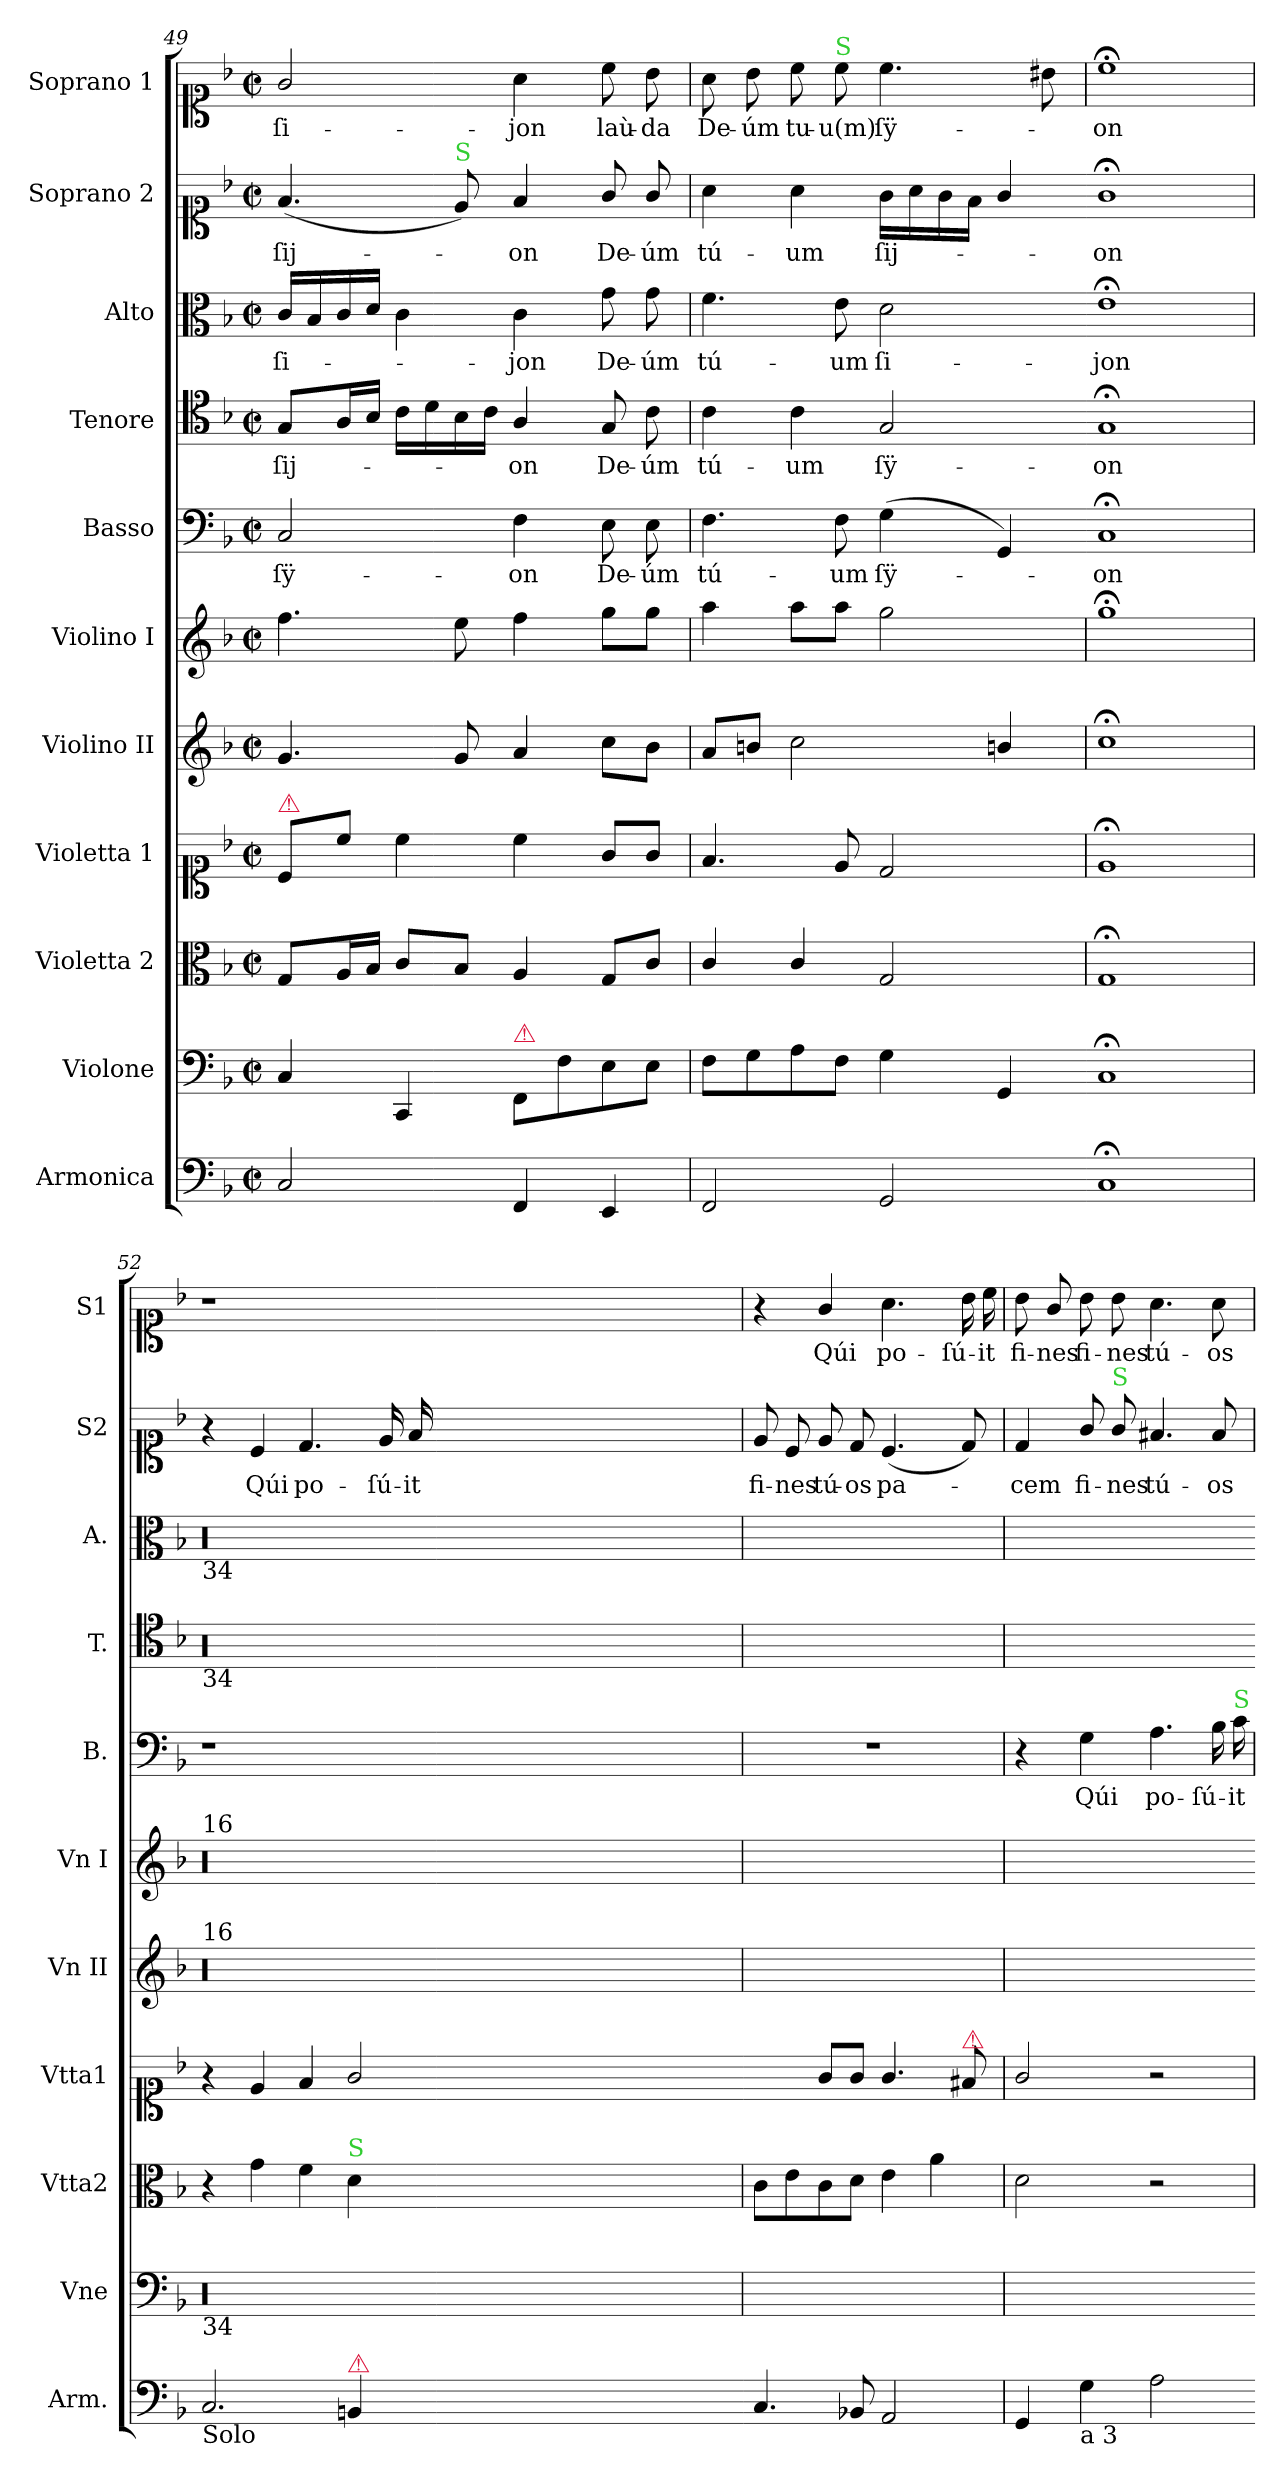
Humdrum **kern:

**kern	**kern	**kern	**kern	**kern	**kern	**kern	**text	**kern	**text	**kern	**text	**kern	**text	**kern	**text
*part11	*part10	*part9	*part8	*part7	*part6	*part5	*part5	*part4	*part4	*part3	*part3	*part2	*part2	*part1	*part1
*staff11	*staff10	*staff9	*staff8	*staff7	*staff6	*staff5	*staff5	*staff4	*staff4	*staff3	*staff3	*staff2	*staff2	*staff1	*staff1
*I"Armonica	*I"Violone	*I"Violetta 2	*I"Violetta 1	*I"Violino II	*I"Violino I	*I"Basso	*	*I"Tenore	*	*I"Alto	*	*I"Soprano 2	*	*I"Soprano 1	*
*I'Arm.	*I'Vne	*I'Vtta2	*I'Vtta1	*I'Vn II	*I'Vn I	*I'B.	*	*I'T.	*	*I'A.	*	*I'S2	*	*I'S1	*
*clefF4	*clefF4	*clefC3	*clefC1	*clefG2	*clefG2	*clefF4	*	*clefC4	*	*clefC3	*	*clefC1	*	*clefC1	*
*k[b-]	*k[b-]	*k[b-]	*k[b-]	*k[b-]	*k[b-]	*k[b-]	*	*k[b-]	*	*k[b-]	*	*k[b-]	*	*k[b-]	*
*F:	*F:	*F:	*F:	*F:	*F:	*F:	*	*F:	*	*F:	*	*F:	*	*F:	*
*M2/2	*M2/2	*M2/2	*M2/2	*M2/2	*M2/2	*M2/2	*	*M2/2	*	*M2/2	*	*M2/2	*	*M2/2	*
*met(c|)	*met(c|)	*met(c|)	*met(c|)	*met(c|)	*met(c|)	*met(c|)	*	*met(c|)	*	*met(c|)	*	*met(c|)	*	*met(c|)	*
=49	=49	=49	=49	=49	=49	=49	=49	=49	=49	=49	=49	=49	=49	=49	=49
!	!	!	!LO:TX:a:color=crimson:t=⚠	!	!	!	!	!	!	!	!	!	!	!	!
2C/	4C/	8G/L	8c/L	4.g/	4.ff\	2C/	ſÿ-	8G/L	ſij-	16c/LL	ſi-	(4.f/	ſij-	2g/	ſi-
.	.	.	.	.	.	.	.	.	.	16B-/	.	.	.	.	.
.	.	16A/L	8cc\J	.	.	.	.	16A/L	.	16c/	.	.	.	.	.
.	.	16B-/JJ	.	.	.	.	.	16B-/JJ	.	16d/JJ	.	.	.	.	.
.	4CC/	8c/L	4cc\	.	.	.	.	16c\LL	.	4c\	.	.	.	.	.
.	.	.	.	.	.	.	.	16d\	.	.	.	.	.	.	.
!	!	!	!	!	!	!	!	!	!	!	!	!LO:TX:a:color=limegreen:t=S	!	!	!
.	.	8B-/J	.	8g/	8ee\	.	.	16B-\	.	.	.	8e/)	.	.	.
.	.	.	.	.	.	.	.	16c\JJ	.	.	.	.	.	.	.
!	!LO:TX:a:color=crimson:t=⚠	!	!	!	!	!	!	!	!	!	!	!	!	!	!
4FF/	8FF/L	4A/	4cc\	4a/	4ff\	4F\	-on	4A/	-on	4c\	-jon	4f/	-on	4a\	-jon
.	8F\	.	.	.	.	.	.	.	.	.	.	.	.	.	.
4EE/	8E\	8G/L	8g/L	8cc\L	8gg\L	8E\	De-	8G/	De-	8g\	De-	8g/	De-	8cc\	laù-
.	8E\J	8c/J	8g/J	8b-\J	8gg\J	8E\	-úm	8c\	-úm	8g\	-úm	8g/	-úm	8b-\	-da
=50	=50	=50	=50	=50	=50	=50	=50	=50	=50	=50	=50	=50	=50	=50	=50
2FF/	8F\L	4c/	4.f/	8a/L	4aa\	4.F\	tú-	4c\	tú-	4.f\	tú-	4a\	tú-	8a\	De-
.	8G\	.	.	8bn/J	.	.	.	.	.	.	.	.	.	8b-\	-úm
.	8A\	4c/	.	2cc\	8aa\L	.	.	4c\	-um	.	.	4a\	-um	8cc\	tu-
!	!	!	!	!	!	!	!	!	!	!	!	!	!	!LO:TX:a:color=limegreen:t=S	!
.	8F\J	.	8e/	.	8aa\J	8F\	-um	.	.	8e\	-um	.	.	8cc\	-u(m)
2GG/	4G\	2G/	2d/	.	2gg\	(4G\	ſÿ-	2G/	ſÿ-	2d\	ſi-	16g\LL	ſij-	4.cc\	ſÿ-
.	.	.	.	.	.	.	.	.	.	.	.	16a\	.	.	.
.	.	.	.	.	.	.	.	.	.	.	.	16g\	.	.	.
.	.	.	.	.	.	.	.	.	.	.	.	16f\JJ	.	.	.
.	4GG/	.	.	4bn/	.	4GG/)	.	.	.	.	.	4g/	.	.	.
.	.	.	.	.	.	.	.	.	.	.	.	.	.	8b#X\	.
=51-	=51-	=51	=51	=51	=51	=51-	=51	=51-	=51	=51-	=51	=51-	=51	=51	=51
1C;</	1C;</	1G;</	1e;</	1cc;<\	1gg;\	1C;</	-on	1G;</	-on	1e;\	-jon	1g;<\	-on	1cc;\	-on
=52	=52	=52	=52	=52	=52	=52	=52	=52	=52	=52	=52	=52	=52	=52	=52
!	!	!	!	!	!	!	!	!	!	!LO:TX:b:t=34	!	!	!	!	!
!	!	!	!	!	!	!	!	!LO:TX:b:t=34	!	!	!	!	!	!	!
!	!	!	!	!	!LO:TX:a:t=16	!	!	!	!	!	!	!	!	!	!
!	!	!	!	!LO:TX:a:t=16	!	!	!	!	!	!	!	!	!	!	!
!	!LO:TX:b:t=34	!	!	!	!	!	!	!	!	!	!	!	!	!	!
!LO:TX:b:t=Solo	!	!	!	!	!	!	!	!	!	!	!	!	!	!	!
2.C/	00r	4r	4r	00r	00r	1r	.	00r	.	00r	.	4r	.	1r	.
.	.	4g\	4e/	.	.	.	.	.	.	.	.	4c/	Qúi	.	.
.	.	4f\	4f/	.	.	.	.	.	.	.	.	4.d/	po-	.	.
!	!	!LO:TX:a:color=limegreen:t=S	!	!	!	!	!	!	!	!	!	!	!	!	!
!LO:TX:a:color=crimson:t=⚠	!	!	!	!	!	!	!	!	!	!	!	!	!	!	!
4BBn/	.	4d\	2g/	.	.	.	.	.	.	.	.	.	.	.	.
.	.	.	.	.	.	.	.	.	.	.	.	16e/	-ſú-	.	.
.	.	.	.	.	.	.	.	.	.	.	.	16f/	-it	.	.
0.ryy	.	0.ryy	.	.	.	0.ryy	.	.	.	.	.	0.ryy	.	0.ryy	.
.	.	.	0ryy	.	.	.	.	.	.	.	.	.	.	.	.
.	.	.	2.ryy	.	.	.	.	.	.	.	.	.	.	.	.
=53-	=53	=53	=53-	=53	=53	=53	=53	=53	=53	=53	=53	=53	=53	=53	=53
4.C/	1ryy	8c\L	4ryy	1ryy	1ryy	1r	.	1ryy	.	1ryy	.	8e/	fi-	4r	.
.	.	8e\	.	.	.	.	.	.	.	.	.	8c/	-nes	.	.
.	.	8c\	8g/L	.	.	.	.	.	.	.	.	8e/	tú-	4g/	Qúi
8BB-X/	.	8d\J	8g/J	.	.	.	.	.	.	.	.	8d/	-os	.	.
2AA/	.	4e\	4.g/	.	.	.	.	.	.	.	.	(4.c/	pa-	4.a\	po-
.	.	4a\	.	.	.	.	.	.	.	.	.	.	.	.	.
!	!	!	!LO:TX:a:color=crimson:t=⚠	!	!	!	!	!	!	!	!	!	!	!	!
.	.	.	8f#X/	.	.	.	.	.	.	.	.	8d/)	.	16b-\	-ſú-
.	.	.	.	.	.	.	.	.	.	.	.	.	.	16cc\	-it
=54	=54	=54	=54	=54	=54	=54	=54	=54	=54	=54	=54	=54	=54	=54	=54
4GG/	1ryy	2d\	2g/	1ryy	1ryy	4r	.	1ryy	.	1ryy	.	4d/	-cem	8b-\	fi-
.	.	.	.	.	.	.	.	.	.	.	.	.	.	8g/	-nes
!LO:TX:b:t=a 3	!	!	!	!	!	!	!	!	!	!	!	!	!	!	!
4G\	.	.	.	.	.	4G\	Qúi	.	.	.	.	8g/	fi-	8b-\	fi-
!	!	!	!	!	!	!	!	!	!	!	!	!LO:TX:a:color=limegreen:t=S	!	!	!
.	.	.	.	.	.	.	.	.	.	.	.	8g/	-nes	8b-\	-nes
2A\	.	2r	2r	.	.	4.A\	po-	.	.	.	.	4.f#X/	tú-	4.a\	tú-
.	.	.	.	.	.	16B-\	-ſú-	.	.	.	.	8f#/	-os	8a\	-os
!	!	!	!	!	!	!LO:TX:a:color=limegreen:t=S	!	!	!	!	!	!	!	!	!
.	.	.	.	.	.	16c\	-it	.	.	.	.	.	.	.	.
=-	=	=	=	=	=	=	=	=	=	=	=	=	=	=	=
*-	*-	*-	*-	*-	*-	*-	*-	*-	*-	*-	*-	*-	*-	*-	*-
